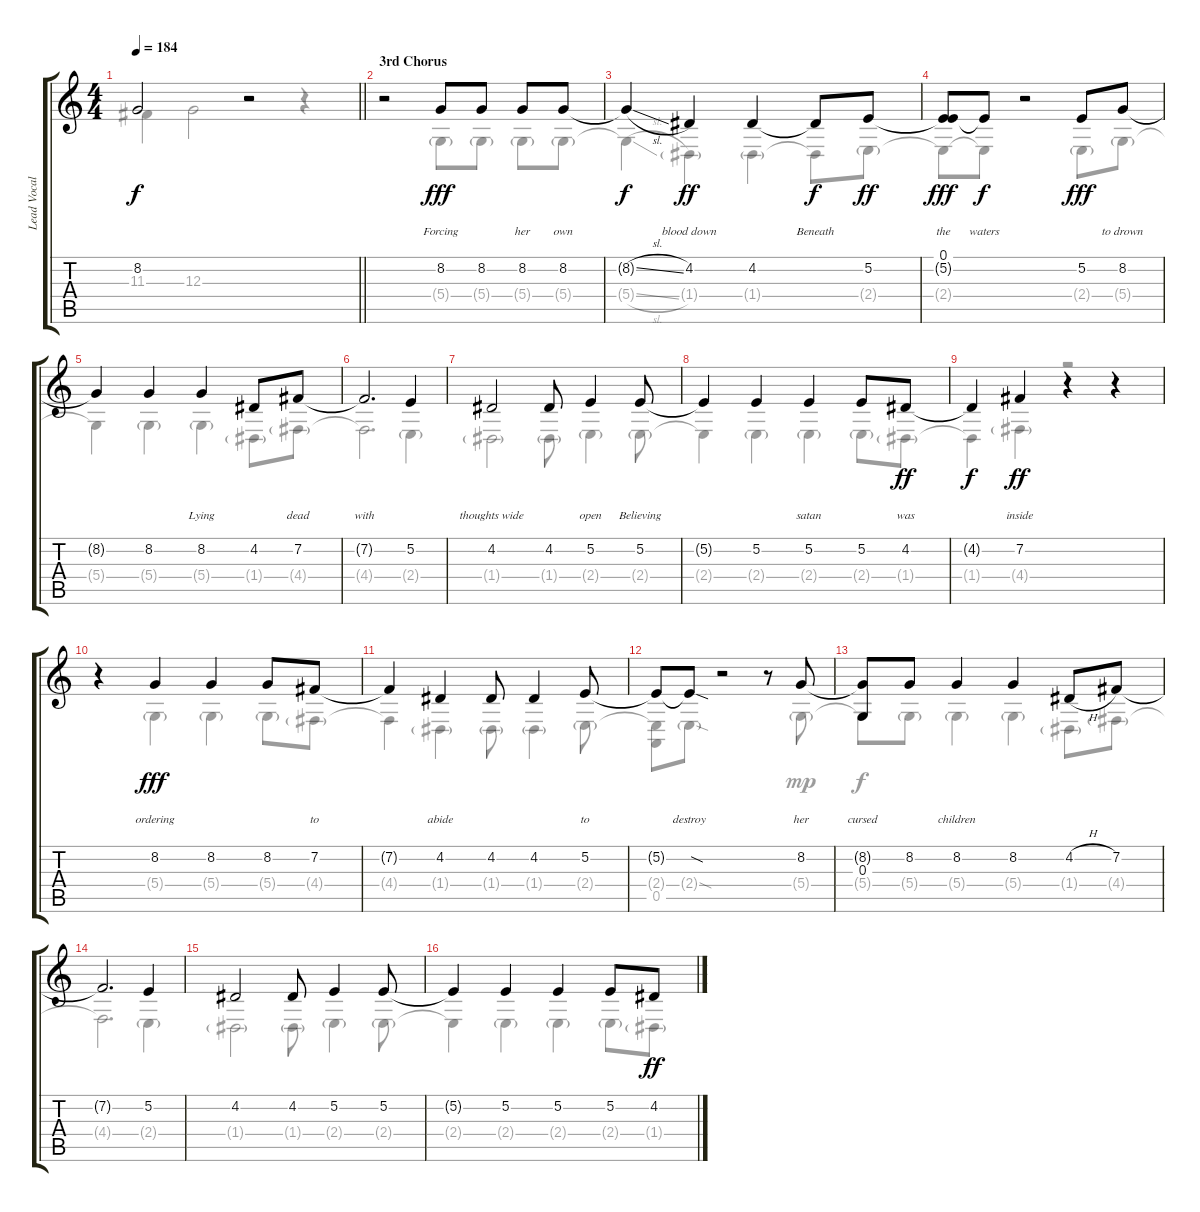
\track ("Lead Vocals - Matt Heafy" "Lead Vocal") {instrument synthvoice}
\staff {score tabs}
\tuning (E4 B3 G3 D3 A2 E2) {hide}
\voice
\ts (4 4)
\tempo 184
\clef g2
\barLineRight lightlight
\ks c
8.2{t}.2{dy f} r.2 |
\section ("" "3rd Chorus")
r.2 8.2.8{lyrics (0 "") lyrics (1 "") lyrics (2 "") lyrics (3 "") lyrics (4 "Forcing") dy fff} 8.2.8{lyrics (0 "") lyrics (1 "") lyrics (2 "") lyrics (3 "") lyrics (4 "")} 8.2.8{lyrics (0 "") lyrics (1 "") lyrics (2 "") lyrics (3 "") lyrics (4 "her")} 8.2.8{lyrics (0 "") lyrics (1 "") lyrics (2 "") lyrics (3 "") lyrics (4 "own")} |
8.2{sl t}.4{lyrics (0 "") lyrics (1 "") lyrics (2 "") lyrics (3 "") lyrics (4 "") dy f} 4.2.4{lyrics (0 "") lyrics (1 "") lyrics (2 "") lyrics (3 "") lyrics (4 "blood down") dy ff} 4.2.4{lyrics (0 "") lyrics (1 "") lyrics (2 "") lyrics (3 "") lyrics (4 "")} 4.2{t}.8{lyrics (0 "") lyrics (1 "") lyrics (2 "") lyrics (3 "") lyrics (4 "Beneath") dy f} 5.2.8{lyrics (0 "") lyrics (1 "") lyrics (2 "") lyrics (3 "") lyrics (4 "") dy ff} |
(0.1 5.2{t}).8{lyrics (0 "") lyrics (1 "") lyrics (2 "") lyrics (3 "") lyrics (4 "the") dy fff} 5.2{t}.8{lyrics (0 "") lyrics (1 "") lyrics (2 "") lyrics (3 "") lyrics (4 "waters") dy f} r.2 5.2.8{lyrics (0 "") lyrics (1 "") lyrics (2 "") lyrics (3 "") lyrics (4 "") dy fff} 8.2.8{lyrics (0 "") lyrics (1 "") lyrics (2 "") lyrics (3 "") lyrics (4 "to drown")} |
8.2{t}.4{lyrics (0 "") lyrics (1 "") lyrics (2 "") lyrics (3 "") lyrics (4 "")} 8.2.4{lyrics (0 "") lyrics (1 "") lyrics (2 "") lyrics (3 "") lyrics (4 "")} 8.2.4{lyrics (0 "") lyrics (1 "") lyrics (2 "") lyrics (3 "") lyrics (4 "Lying")} 4.2.8{lyrics (0 "") lyrics (1 "") lyrics (2 "") lyrics (3 "") lyrics (4 "")} 7.2.8{lyrics (0 "") lyrics (1 "") lyrics (2 "") lyrics (3 "") lyrics (4 "dead")} |
7.2{t}.2{d lyrics (0 "") lyrics (1 "") lyrics (2 "") lyrics (3 "") lyrics (4 "with")} 5.2.4{lyrics (0 "") lyrics (1 "") lyrics (2 "") lyrics (3 "") lyrics (4 "")} |
4.2.2{lyrics (0 "") lyrics (1 "") lyrics (2 "") lyrics (3 "") lyrics (4 "thoughts wide")} 4.2.8{lyrics (0 "") lyrics (1 "") lyrics (2 "") lyrics (3 "") lyrics (4 "")} 5.2.4{lyrics (0 "") lyrics (1 "") lyrics (2 "") lyrics (3 "") lyrics (4 "open")} 5.2.8{lyrics (0 "") lyrics (1 "") lyrics (2 "") lyrics (3 "") lyrics (4 "Believing")} |
5.2{t}.4{lyrics (0 "") lyrics (1 "") lyrics (2 "") lyrics (3 "") lyrics (4 "")} 5.2.4{lyrics (0 "") lyrics (1 "") lyrics (2 "") lyrics (3 "") lyrics (4 "")} 5.2.4{lyrics (0 "") lyrics (1 "") lyrics (2 "") lyrics (3 "") lyrics (4 "satan")} 5.2.8{lyrics (0 "") lyrics (1 "") lyrics (2 "") lyrics (3 "") lyrics (4 "")} 4.2.8{lyrics (0 "") lyrics (1 "") lyrics (2 "") lyrics (3 "") lyrics (4 "was") dy ff} |
4.2{t}.4{lyrics (0 "") lyrics (1 "") lyrics (2 "") lyrics (3 "") lyrics (4 "") dy f} 7.2.4{lyrics (0 "") lyrics (1 "") lyrics (2 "") lyrics (3 "") lyrics (4 "inside") dy ff} r.4 r.4 |
r.4 8.2.4{lyrics (0 "") lyrics (1 "") lyrics (2 "") lyrics (3 "") lyrics (4 "ordering") dy fff} 8.2.4{lyrics (0 "") lyrics (1 "") lyrics (2 "") lyrics (3 "") lyrics (4 "")} 8.2.8{lyrics (0 "") lyrics (1 "") lyrics (2 "") lyrics (3 "") lyrics (4 "")} 7.2.8{lyrics (0 "") lyrics (1 "") lyrics (2 "") lyrics (3 "") lyrics (4 "to")} |
7.2{t}.4{lyrics (0 "") lyrics (1 "") lyrics (2 "") lyrics (3 "") lyrics (4 "")} 4.2.4{lyrics (0 "") lyrics (1 "") lyrics (2 "") lyrics (3 "") lyrics (4 "abide")} 4.2.8{lyrics (0 "") lyrics (1 "") lyrics (2 "") lyrics (3 "") lyrics (4 "")} 4.2.4{lyrics (0 "") lyrics (1 "") lyrics (2 "") lyrics (3 "") lyrics (4 "")} 5.2.8{lyrics (0 "") lyrics (1 "") lyrics (2 "") lyrics (3 "") lyrics (4 "to")} |
5.2{t}.8{lyrics (0 "") lyrics (1 "") lyrics (2 "") lyrics (3 "") lyrics (4 "")} 5.2{sod t}.8{lyrics (0 "") lyrics (1 "") lyrics (2 "") lyrics (3 "") lyrics (4 "destroy")} r.2 r.8 8.2.8{lyrics (0 "") lyrics (1 "") lyrics (2 "") lyrics (3 "") lyrics (4 "her")} |
(8.2{t} 0.3).8{lyrics (0 "") lyrics (1 "") lyrics (2 "") lyrics (3 "") lyrics (4 "cursed")} 8.2.8{lyrics (0 "") lyrics (1 "") lyrics (2 "") lyrics (3 "") lyrics (4 "")} 8.2.4{lyrics (0 "") lyrics (1 "") lyrics (2 "") lyrics (3 "") lyrics (4 "children")} 8.2.4 4.2{h}.8 7.2.8 |
7.2{t}.2{d} 5.2.4 |
4.2.2 4.2.8 5.2.4 5.2.8 |
5.2{t}.4 5.2.4 5.2.4 5.2.8 4.2.8{dy ff}
\voice
\clef g2
\ottava regular
\simile none
\barLineRight lightlight
\ks c
11.3.4{dy f} 12.3.2 r.4 |
r.2 5.4{g}.8 5.4{g}.8 5.4{g}.8 5.4{g}.8 |
5.4{sl t}.4 1.4{g}.4 1.4{g}.4 1.4{t}.8 2.4{g}.8 |
2.4{t}.8 2.4{t}.8 r.2 2.4{g}.8 5.4{g}.8 |
5.4{t}.4 5.4{g}.4 5.4{g}.4 1.4{g}.8 4.4{g}.8 |
4.4{t}.2{d} 2.4{g}.4 |
1.4{g}.2 1.4{g}.8 2.4{g}.4 2.4{g}.8 |
2.4{t}.4 2.4{g}.4 2.4{g}.4 2.4{g}.8 1.4{g}.8 |
1.4{t}.4 4.4{g}.4 r.2 |
r.4 5.4{g}.4 5.4{g}.4 5.4{g}.8 4.4{g}.8 |
4.4{t}.4 1.4{g}.4 1.4{g}.8 1.4{g}.4 2.4{g}.8 |
(2.4{t} 0.5).8 2.4{sod g}.8 r.2 r.8 5.4{g}.8{dy mp} |
5.4{t}.8{dy f} 5.4{g}.8 5.4{g}.4 5.4{g}.4 1.4{g}.8 4.4{g}.8 |
4.4{t}.2{d} 2.4{g}.4 |
1.4{g}.2 1.4{g}.8 2.4{g}.4 2.4{g}.8 |
2.4{t}.4 2.4{g}.4 2.4{g}.4 2.4{g}.8 1.4{g}.8
